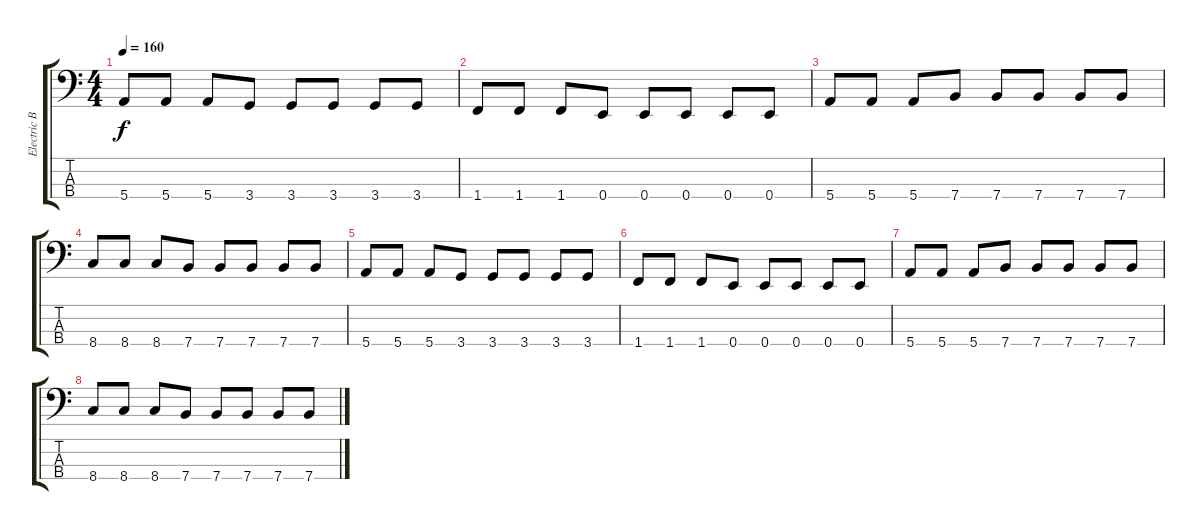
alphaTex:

\track ("Electric Bass" "Electric B") {instrument electricbassfinger}
\staff {score tabs}
\tuning (G2 D2 A1 E1) {hide}
\ts (4 4)
\tempo 160
\clef f4
\ks c
5.4.8{dy f} 5.4.8 5.4.8 3.4.8 3.4.8 3.4.8 3.4.8 3.4.8 |
1.4.8 1.4.8 1.4.8 0.4.8 0.4.8 0.4.8 0.4.8 0.4.8 |
5.4.8 5.4.8 5.4.8 7.4.8 7.4.8 7.4.8 7.4.8 7.4.8 |
8.4.8 8.4.8 8.4.8 7.4.8 7.4.8 7.4.8 7.4.8 7.4.8 |
5.4.8 5.4.8 5.4.8 3.4.8 3.4.8 3.4.8 3.4.8 3.4.8 |
1.4.8 1.4.8 1.4.8 0.4.8 0.4.8 0.4.8 0.4.8 0.4.8 |
5.4.8 5.4.8 5.4.8 7.4.8 7.4.8 7.4.8 7.4.8 7.4.8 |
8.4.8 8.4.8 8.4.8 7.4.8 7.4.8 7.4.8 7.4.8 7.4.8
